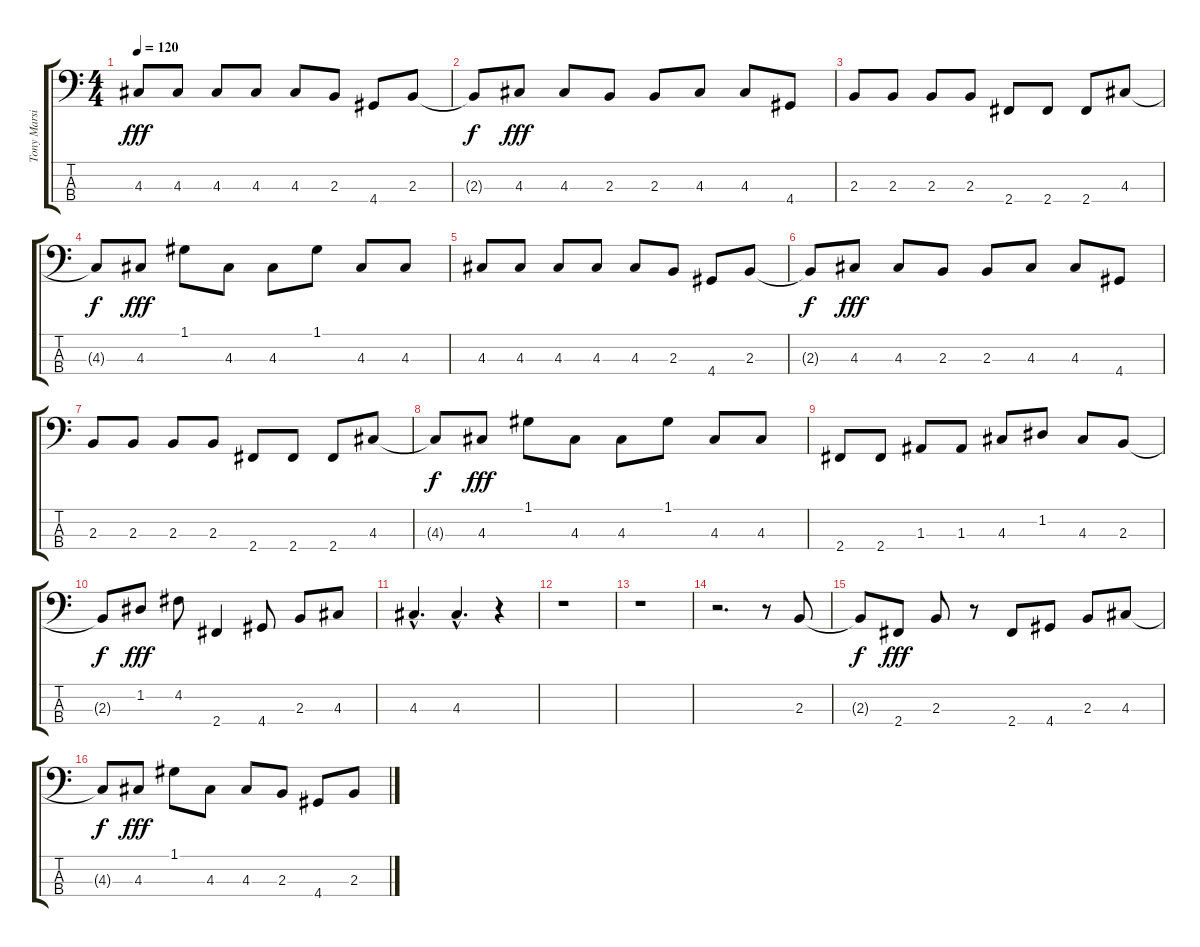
\track ("Tony Marsico" "Tony Marsi") {instrument slapbass1}
\staff {score tabs}
\tuning (G2 D2 A1 E1) {hide}
\ts (4 4)
\tempo 120
\clef f4
\ks c
4.3.8{dy fff} 4.3.8 4.3.8 4.3.8 4.3.8 2.3.8 4.4.8 2.3.8 |
2.3{t}.8{dy f} 4.3.8{dy fff} 4.3.8 2.3.8 2.3.8 4.3.8 4.3.8 4.4.8 |
2.3.8 2.3.8 2.3.8 2.3.8 2.4.8 2.4.8 2.4.8 4.3.8 |
4.3{t}.8{dy f} 4.3.8{dy fff} 1.1.8 4.3.8 4.3.8 1.1.8 4.3.8 4.3.8 |
4.3.8 4.3.8 4.3.8 4.3.8 4.3.8 2.3.8 4.4.8 2.3.8 |
2.3{t}.8{dy f} 4.3.8{dy fff} 4.3.8 2.3.8 2.3.8 4.3.8 4.3.8 4.4.8 |
2.3.8 2.3.8 2.3.8 2.3.8 2.4.8 2.4.8 2.4.8 4.3.8 |
4.3{t}.8{dy f} 4.3.8{dy fff} 1.1.8 4.3.8 4.3.8 1.1.8 4.3.8 4.3.8 |
2.4.8 2.4.8 1.3.8 1.3.8 4.3.8 1.2.8 4.3.8 2.3.8 |
2.3{t}.8{dy f} 1.2.8{dy fff} 4.2.8 2.4.4 4.4.8 2.3.8 4.3.8 |
4.3{hac}.4{d} 4.3{hac}.4{d} r.4 |
r.1 |
r.1 |
r.2{d} r.8 2.3.8 |
2.3{t}.8{dy f} 2.4.8{dy fff} 2.3.8 r.8 2.4.8 4.4.8 2.3.8 4.3.8 |
4.3{t}.8{dy f} 4.3.8{dy fff} 1.1.8 4.3.8 4.3.8 2.3.8 4.4.8 2.3.8
